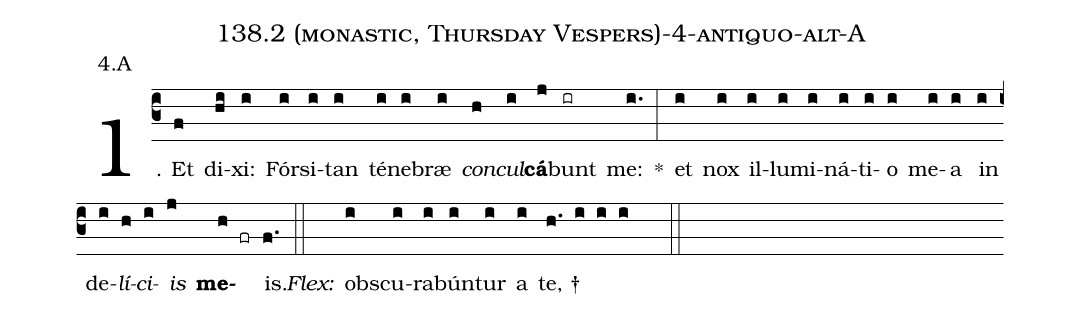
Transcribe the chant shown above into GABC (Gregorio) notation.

name: 138.2 (monastic, Thursday Vespers)-4-antiquo-alt-A;
annotation: 4.A;
%%
(c3)1. Et(f) di(hi)xi:(i) Fór(i)si(i)tan(i) té(i)ne(i)bræ(i) <i>con</i>(h)<i>cul</i>(i)<b>cá</b>(j)bunt(ir) me:(i.) *(:) et(i) nox(i) il(i)lu(i)mi(i)ná(i)ti(i)o(i) me(i)a(i) in(i) de(i)<i>lí</i>(h)<i>ci</i>(i)<i>is</i>(j) <b>me</b>(h fr)is.(f.) (::)
<i>Flex:</i>()  obs(i)cu(i)ra(i)bún(i)tur(i) a(i) te, †(h. i i i  ::)
